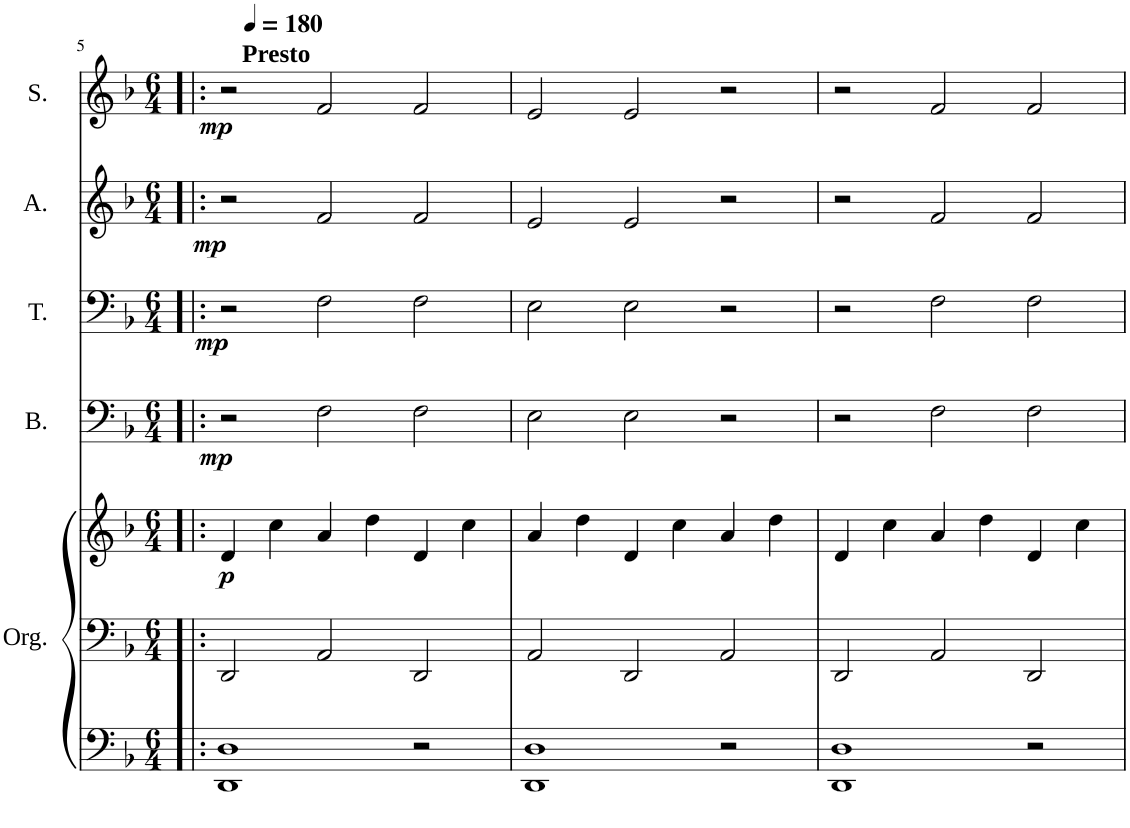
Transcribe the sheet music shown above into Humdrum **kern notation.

**kern	**kern	**kern	**dynam	**kern	**dynam	**kern	**dynam	**kern	**dynam	**kern	**dynam
*part5	*part5	*part5	*part5	*part4	*part4	*part3	*part3	*part2	*part2	*part1	*part1
*staff7	*staff6	*staff5	*staff5/6/7	*staff4	*staff4	*staff3	*staff3	*staff2	*staff2	*staff1	*staff1
*I"Organ	*	*	*	*I"Bass	*	*I"Tenor	*	*I"Alto	*	*I"Soprano	*
*I'Org.	*	*	*	*I'B.	*	*I'T.	*	*I'A.	*	*I'S.	*
!!LO:PB:g=z
*clefF4	*clefF4	*clefG2	*	*clefF4	*	*clefF4	*	*clefG2	*	*clefG2	*
*k[b-]	*k[b-]	*k[b-]	*	*k[b-]	*	*k[b-]	*	*k[b-]	*	*k[b-]	*
*M6/4	*M6/4	*M6/4	*	*M6/4	*	*M6/4	*	*M6/4	*	*M6/4	*
=5!|:	=5!|:	=5!|:	=5!|:	=5!|:	=5!|:	=5!|:	=5!|:	=5!|:	=5!|:	=5!|:	=5!|:
!	!	!	!LO:DY:b	!	!LO:DY:b	!	!LO:DY:b	!	!LO:DY:b	!	!LO:DY:b
1DD 1D	2DD/	4d/	p	2r	mp	2r	mp	2r	mp	2r	mp
.	.	4cc\	.	.	.	.	.	.	.	.	.
*	*	*	*	*	*	*	*	*	*	*MM180	*
!	!	!	!	!	!	!	!	!	!	!LO:TX:a:B:t=Presto	!
.	2AA/	4a/	.	2F\	.	2F\	.	2f/	.	2f/	.
.	.	4dd\	.	.	.	.	.	.	.	.	.
2r	2DD/	4d/	.	2F\	.	2F\	.	2f/	.	2f/	.
.	.	4cc\	.	.	.	.	.	.	.	.	.
=6	=6	=6	=6	=6	=6	=6	=6	=6	=6	=6	=6
1DD 1D	2AA/	4a/	.	2E\	.	2E\	.	2e/	.	2e/	.
.	.	4dd\	.	.	.	.	.	.	.	.	.
.	2DD/	4d/	.	2E\	.	2E\	.	2e/	.	2e/	.
.	.	4cc\	.	.	.	.	.	.	.	.	.
2r	2AA/	4a/	.	2r	.	2r	.	2r	.	2r	.
.	.	4dd\	.	.	.	.	.	.	.	.	.
=7	=7	=7	=7	=7	=7	=7	=7	=7	=7	=7	=7
1DD 1D	2DD/	4d/	.	2r	.	2r	.	2r	.	2r	.
.	.	4cc\	.	.	.	.	.	.	.	.	.
.	2AA/	4a/	.	2F\	.	2F\	.	2f/	.	2f/	.
.	.	4dd\	.	.	.	.	.	.	.	.	.
2r	2DD/	4d/	.	2F\	.	2F\	.	2f/	.	2f/	.
.	.	4cc\	.	.	.	.	.	.	.	.	.
=	=	=	=	=	=	=	=	=	=	=	=
*-	*-	*-	*-	*-	*-	*-	*-	*-	*-	*-	*-
